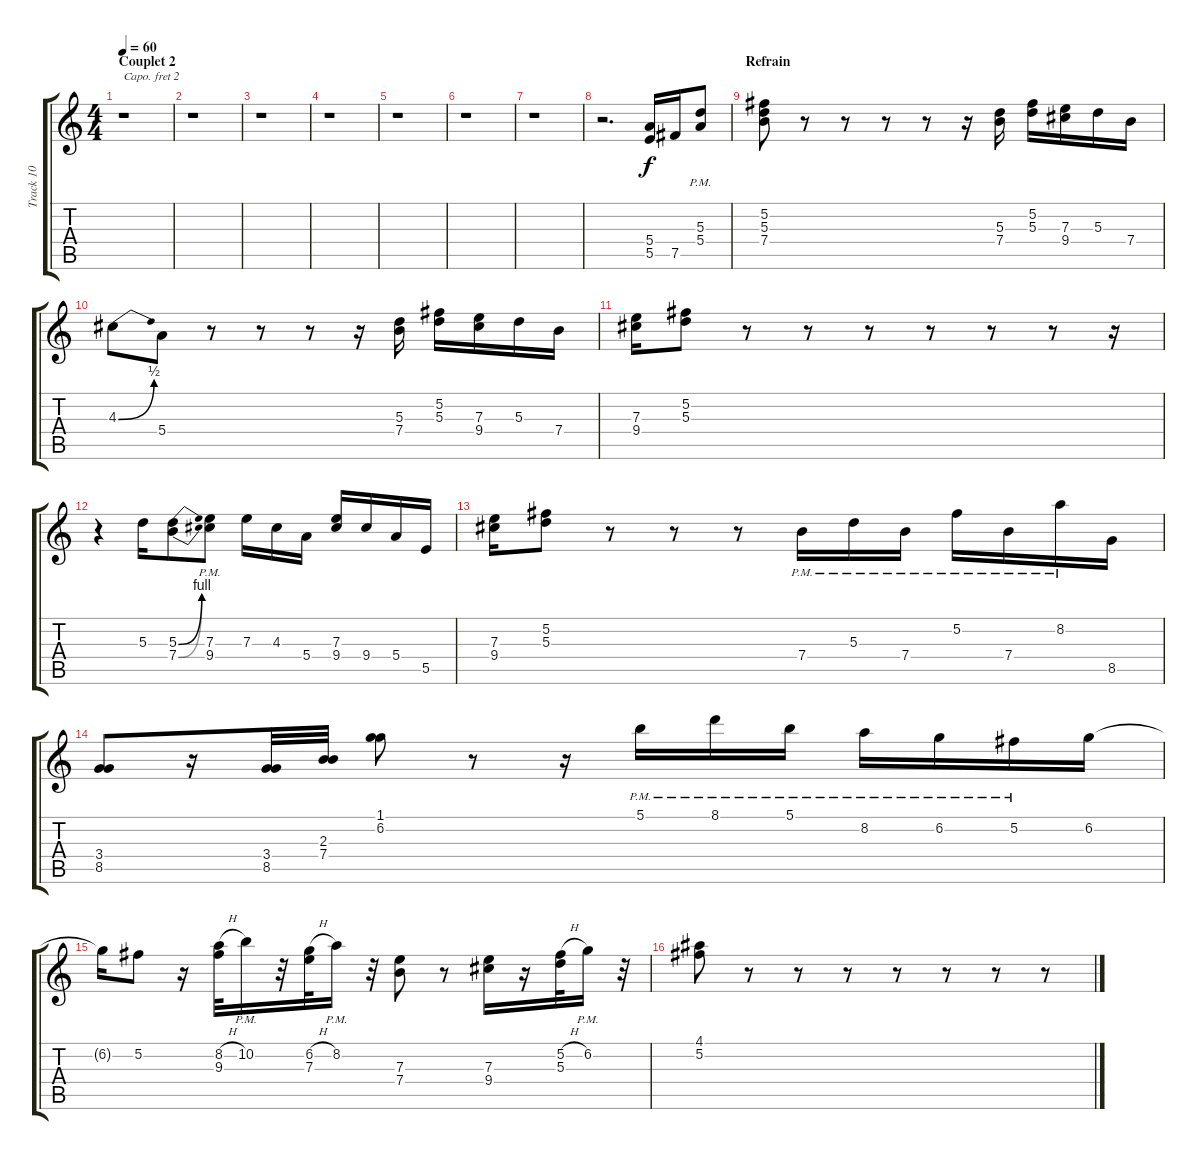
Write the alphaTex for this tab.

\track ("Track 10" "Track 10") {instrument electricguitarmuted}
\staff {score tabs}
\capo 2
\tuning (E4 B3 G3 D3 A2 E2) {hide}
\ts (4 4)
\section ("" "Couplet 2")
\tempo 60
\clef g2
\ks c
r.1{dy f} |
r.1 |
r.1 |
r.1 |
r.1 |
r.1 |
r.1 |
r.2{d} (5.4 5.5).16 7.5.16 (5.3{pm} 5.4{pm}).8 |
\section ("" "Refrain")
(5.2 5.3 7.4).8 r.8 r.8 r.8 r.8 r.16 (5.3 7.4).16 (5.2 5.3).16 (7.3 9.4).16 5.3.16 7.4.16 |
4.3{be (bend 0 0 60 2)}.8 5.4.8 r.8 r.8 r.8 r.16 (5.3 7.4).16 (5.2 5.3).16 (7.3 9.4).16 5.3.16 7.4.16 |
(7.3 9.4).16 (5.2 5.3).8 r.8 r.8 r.8 r.8 r.8 r.8 r.16 |
r.4 5.3.16 (5.3{be (bend 0 0 60 4)} 7.4{be (bend 0 0 60 4)}).8 (7.3{pm} 9.4{pm}).8 7.3.16 4.3.16 5.4.16 (7.3 9.4).16 9.4.16 5.4.16 5.5.16 |
(7.3 9.4).16 (5.2 5.3).8 r.8 r.8 r.8 7.4{pm}.16 5.3{pm}.16 7.4{pm}.16 5.2{pm}.16 7.4{pm}.16 8.2{pm}.16 8.5.16 |
(3.4 8.5).8 r.16 (3.4 8.5).32 (2.3 7.4).32 (1.1 6.2).8 r.8 r.16 5.1{pm}.16 8.1{pm}.16 5.1{pm}.16 8.2{pm}.16 6.2{pm}.16 5.2{pm}.16 6.2.16 |
6.2{t}.16 5.2.8 r.16 (8.2{h} 9.3).32 10.2{pm}.16 r.32 (6.2{h} 7.3).32 8.2{pm}.16 r.32 (7.3 7.4).8 r.8 (7.3 9.4).16 r.16 (5.2{h} 5.3).32 6.2{pm}.16 r.32 |
(4.1 5.2).8 r.8 r.8 r.8 r.8 r.8 r.8 r.8
